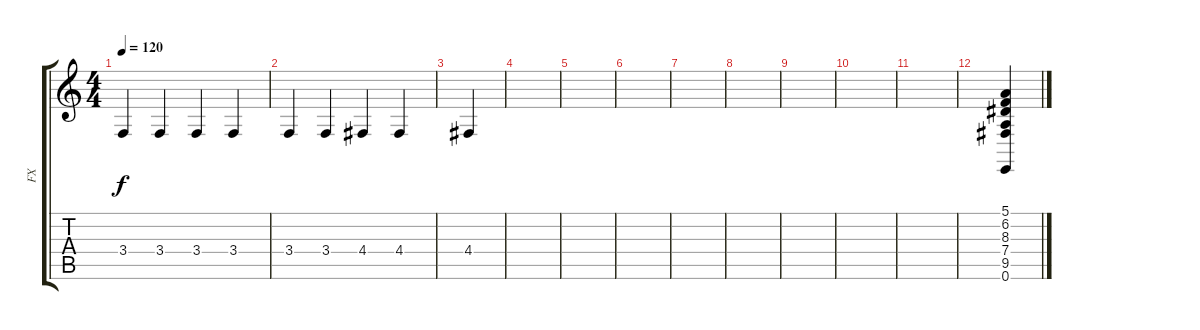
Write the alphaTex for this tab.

\track ("FX" "FX") {instrument guitarfretnoise}
\staff {score tabs}
\tuning (E4 B3 G3 D3 A2 E2) {hide}
\ts (4 4)
\tempo 120
\clef g2
\ks c
3.4.4{dy f} 3.4.4 3.4.4 3.4.4 |
3.4.4 3.4.4 4.4.4 4.4.4 |
4.4.4 |
|
|
|
|
|
|
|
|
(5.1 6.2 8.3 7.4 9.5 0.6).4
